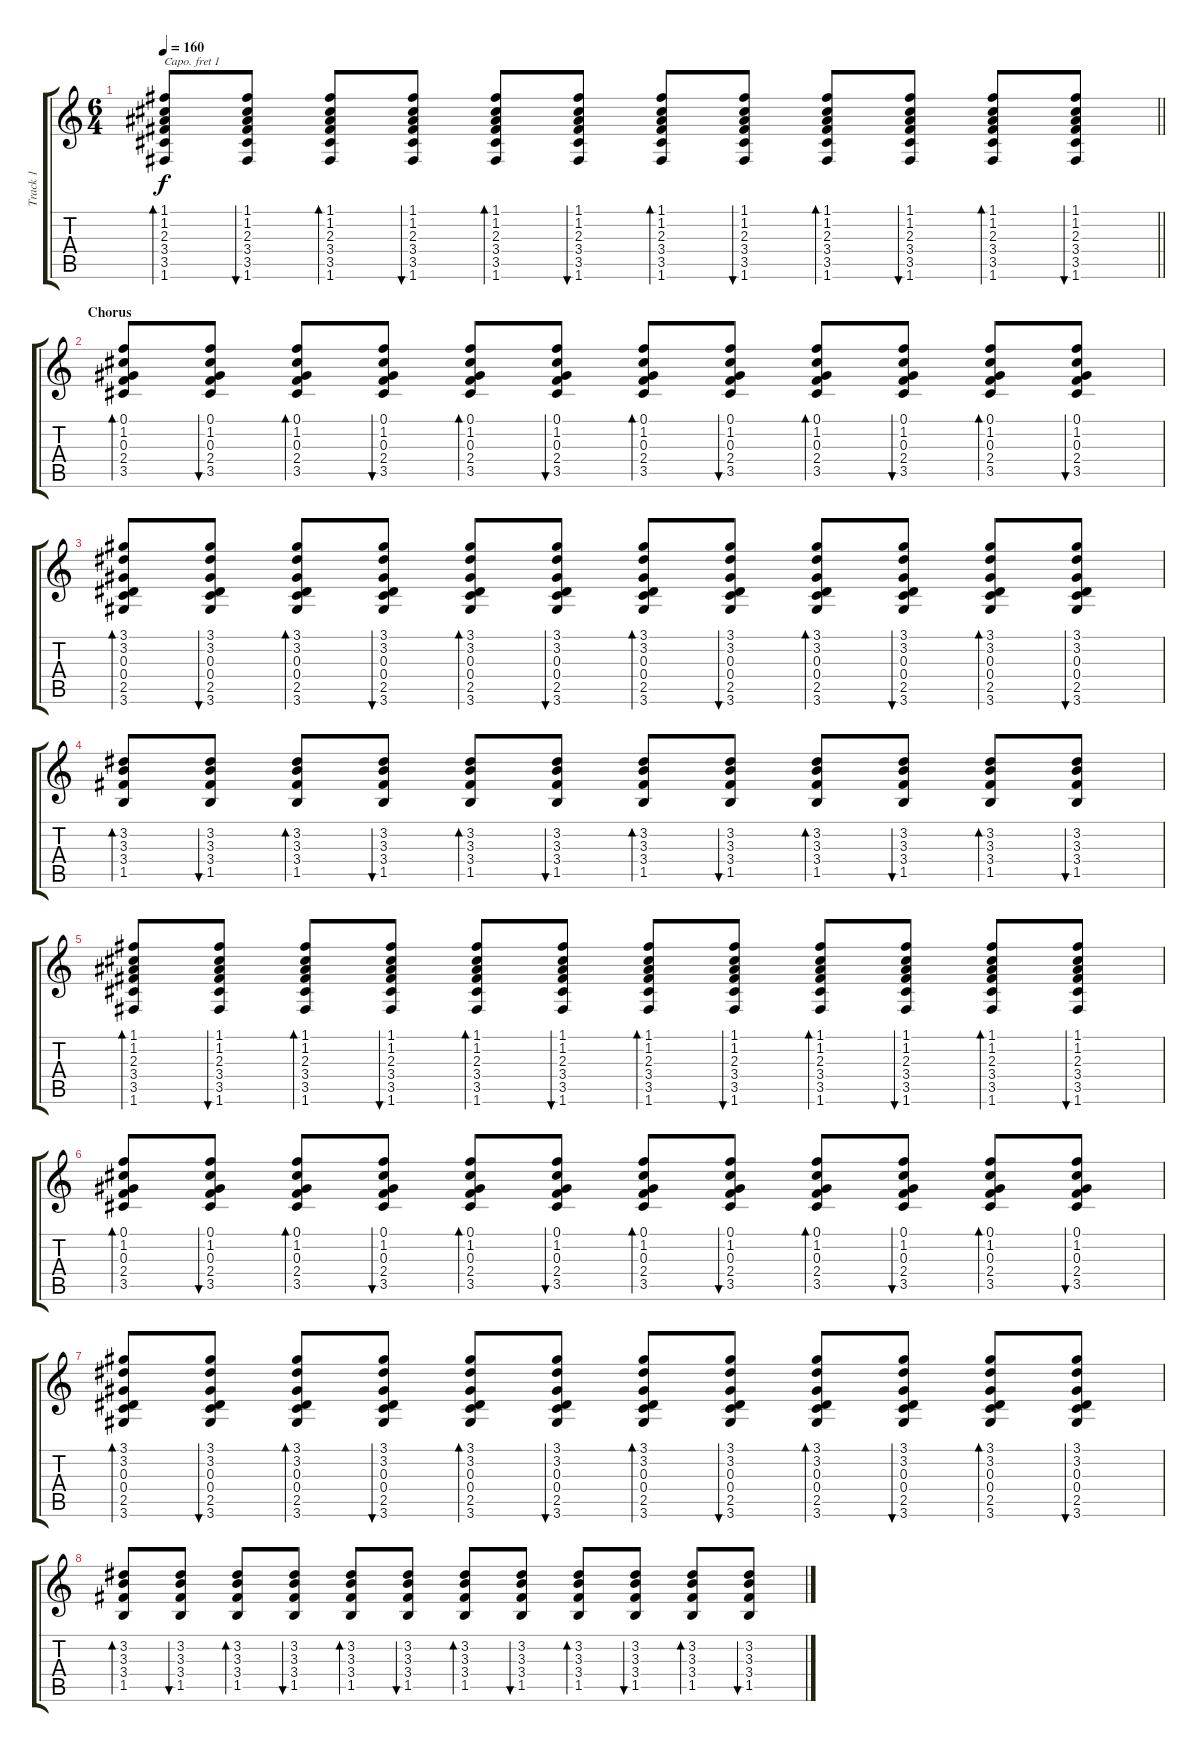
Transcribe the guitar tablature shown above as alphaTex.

\track ("Track 1" "Track 1") {instrument acousticguitarsteel}
\staff {score tabs}
\capo 1
\tuning (E4 B3 G3 D3 A2 E2) {hide}
\ts (6 4)
\tempo 160
\clef g2
\barLineRight lightlight
\ks c
(1.1 1.2 2.3 3.4 3.5 1.6).8{bd 60 dy f} (1.1 1.2 2.3 3.4 3.5 1.6).8{bu 60} (1.1 1.2 2.3 3.4 3.5 1.6).8{bd 60} (1.1 1.2 2.3 3.4 3.5 1.6).8{bu 60} (1.1 1.2 2.3 3.4 3.5 1.6).8{bd 60} (1.1 1.2 2.3 3.4 3.5 1.6).8{bu 60} (1.1 1.2 2.3 3.4 3.5 1.6).8{bd 60} (1.1 1.2 2.3 3.4 3.5 1.6).8{bu 60} (1.1 1.2 2.3 3.4 3.5 1.6).8{bd 60} (1.1 1.2 2.3 3.4 3.5 1.6).8{bu 60} (1.1 1.2 2.3 3.4 3.5 1.6).8{bd 60} (1.1 1.2 2.3 3.4 3.5 1.6).8{bu 60} |
\section ("" "Chorus")
(0.1 1.2 0.3 2.4 3.5).8{bd 60} (0.1 1.2 0.3 2.4 3.5).8{bu 60} (0.1 1.2 0.3 2.4 3.5).8{bd 60} (0.1 1.2 0.3 2.4 3.5).8{bu 60} (0.1 1.2 0.3 2.4 3.5).8{bd 60} (0.1 1.2 0.3 2.4 3.5).8{bu 60} (0.1 1.2 0.3 2.4 3.5).8{bd 60} (0.1 1.2 0.3 2.4 3.5).8{bu 60} (0.1 1.2 0.3 2.4 3.5).8{bd 60} (0.1 1.2 0.3 2.4 3.5).8{bu 60} (0.1 1.2 0.3 2.4 3.5).8{bd 60} (0.1 1.2 0.3 2.4 3.5).8{bu 60} |
(3.1 3.2 0.3 0.4 2.5 3.6).8{bd 60} (3.1 3.2 0.3 0.4 2.5 3.6).8{bu 60} (3.1 3.2 0.3 0.4 2.5 3.6).8{bd 60} (3.1 3.2 0.3 0.4 2.5 3.6).8{bu 60} (3.1 3.2 0.3 0.4 2.5 3.6).8{bd 60} (3.1 3.2 0.3 0.4 2.5 3.6).8{bu 60} (3.1 3.2 0.3 0.4 2.5 3.6).8{bd 60} (3.1 3.2 0.3 0.4 2.5 3.6).8{bu 60} (3.1 3.2 0.3 0.4 2.5 3.6).8{bd 60} (3.1 3.2 0.3 0.4 2.5 3.6).8{bu 60} (3.1 3.2 0.3 0.4 2.5 3.6).8{bd 60} (3.1 3.2 0.3 0.4 2.5 3.6).8{bu 60} |
(3.2 3.3 3.4 1.5).8{bd 60} (3.2 3.3 3.4 1.5).8{bu 60} (3.2 3.3 3.4 1.5).8{bd 60} (3.2 3.3 3.4 1.5).8{bu 60} (3.2 3.3 3.4 1.5).8{bd 60} (3.2 3.3 3.4 1.5).8{bu 60} (3.2 3.3 3.4 1.5).8{bd 60} (3.2 3.3 3.4 1.5).8{bu 60} (3.2 3.3 3.4 1.5).8{bd 60} (3.2 3.3 3.4 1.5).8{bu 60} (3.2 3.3 3.4 1.5).8{bd 60} (3.2 3.3 3.4 1.5).8{bu 60} |
(1.1 1.2 2.3 3.4 3.5 1.6).8{bd 60} (1.1 1.2 2.3 3.4 3.5 1.6).8{bu 60} (1.1 1.2 2.3 3.4 3.5 1.6).8{bd 60} (1.1 1.2 2.3 3.4 3.5 1.6).8{bu 60} (1.1 1.2 2.3 3.4 3.5 1.6).8{bd 60} (1.1 1.2 2.3 3.4 3.5 1.6).8{bu 60} (1.1 1.2 2.3 3.4 3.5 1.6).8{bd 60} (1.1 1.2 2.3 3.4 3.5 1.6).8{bu 60} (1.1 1.2 2.3 3.4 3.5 1.6).8{bd 60} (1.1 1.2 2.3 3.4 3.5 1.6).8{bu 60} (1.1 1.2 2.3 3.4 3.5 1.6).8{bd 60} (1.1 1.2 2.3 3.4 3.5 1.6).8{bu 60} |
(0.1 1.2 0.3 2.4 3.5).8{bd 60} (0.1 1.2 0.3 2.4 3.5).8{bu 60} (0.1 1.2 0.3 2.4 3.5).8{bd 60} (0.1 1.2 0.3 2.4 3.5).8{bu 60} (0.1 1.2 0.3 2.4 3.5).8{bd 60} (0.1 1.2 0.3 2.4 3.5).8{bu 60} (0.1 1.2 0.3 2.4 3.5).8{bd 60} (0.1 1.2 0.3 2.4 3.5).8{bu 60} (0.1 1.2 0.3 2.4 3.5).8{bd 60} (0.1 1.2 0.3 2.4 3.5).8{bu 60} (0.1 1.2 0.3 2.4 3.5).8{bd 60} (0.1 1.2 0.3 2.4 3.5).8{bu 60} |
(3.1 3.2 0.3 0.4 2.5 3.6).8{bd 60} (3.1 3.2 0.3 0.4 2.5 3.6).8{bu 60} (3.1 3.2 0.3 0.4 2.5 3.6).8{bd 60} (3.1 3.2 0.3 0.4 2.5 3.6).8{bu 60} (3.1 3.2 0.3 0.4 2.5 3.6).8{bd 60} (3.1 3.2 0.3 0.4 2.5 3.6).8{bu 60} (3.1 3.2 0.3 0.4 2.5 3.6).8{bd 60} (3.1 3.2 0.3 0.4 2.5 3.6).8{bu 60} (3.1 3.2 0.3 0.4 2.5 3.6).8{bd 60} (3.1 3.2 0.3 0.4 2.5 3.6).8{bu 60} (3.1 3.2 0.3 0.4 2.5 3.6).8{bd 60} (3.1 3.2 0.3 0.4 2.5 3.6).8{bu 60} |
(3.2 3.3 3.4 1.5).8{bd 60} (3.2 3.3 3.4 1.5).8{bu 60} (3.2 3.3 3.4 1.5).8{bd 60} (3.2 3.3 3.4 1.5).8{bu 60} (3.2 3.3 3.4 1.5).8{bd 60} (3.2 3.3 3.4 1.5).8{bu 60} (3.2 3.3 3.4 1.5).8{bd 60} (3.2 3.3 3.4 1.5).8{bu 60} (3.2 3.3 3.4 1.5).8{bd 60} (3.2 3.3 3.4 1.5).8{bu 60} (3.2 3.3 3.4 1.5).8{bd 60} (3.2 3.3 3.4 1.5).8{bu 60}
